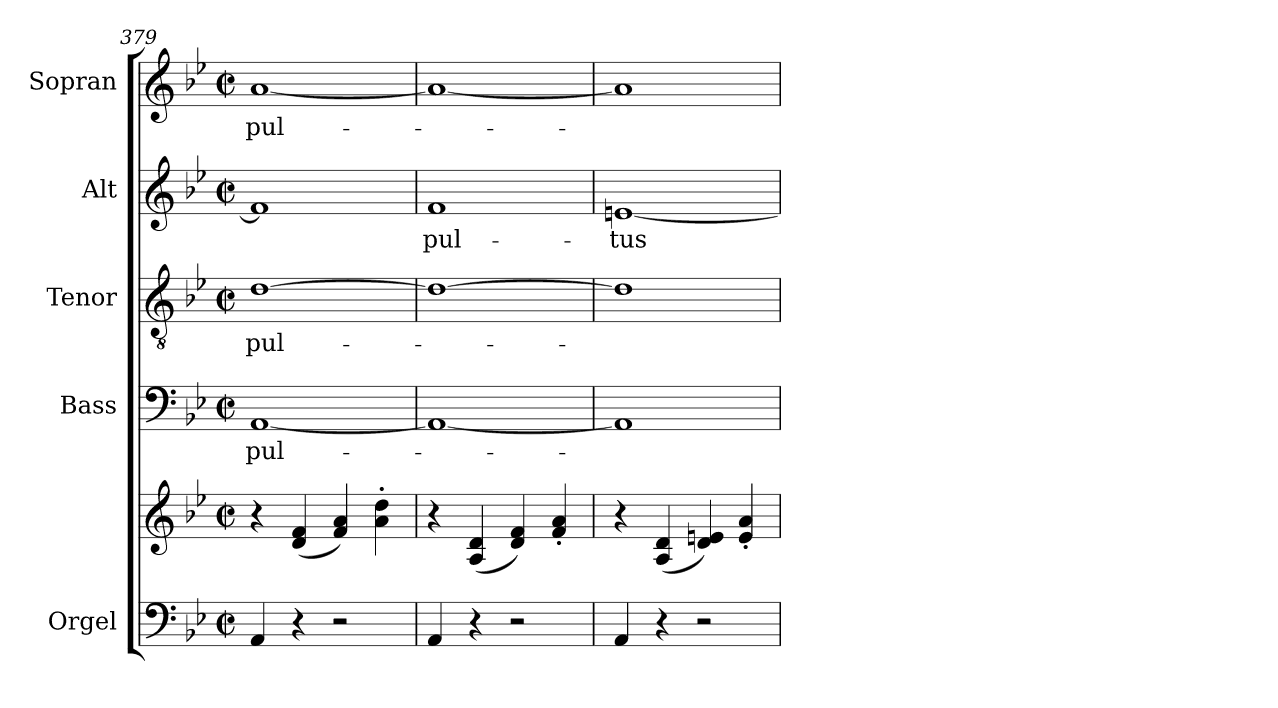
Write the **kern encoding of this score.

**kern	**kern	**kern	**text	**kern	**text	**kern	**text	**kern	**text
*part5	*part5	*part4	*part4	*part3	*part3	*part2	*part2	*part1	*part1
*staff6	*staff5	*staff4	*staff4	*staff3	*staff3	*staff2	*staff2	*staff1	*staff1
*I"Orgel	*	*I"Bass	*	*I"Tenor	*	*I"Alt	*	*I"Sopran	*
*I'Org.	*	*I'B.	*	*I'T.	*	*I'A.	*	*I'S.	*
*clefF4	*clefG2	*clefF4	*	*clefGv2	*	*clefG2	*	*clefG2	*
*k[b-e-]	*k[b-e-]	*k[b-e-]	*	*k[b-e-]	*	*k[b-e-]	*	*k[b-e-]	*
*B-:	*B-:	*B-:	*	*B-:	*	*B-:	*	*B-:	*
*M2/2	*M2/2	*M2/2	*	*M2/2	*	*M2/2	*	*M2/2	*
*met(c|)	*met(c|)	*met(c|)	*	*met(c|)	*	*met(c|)	*	*met(c|)	*
=379	=379	=379	=379	=379	=379	=379	=379	=379	=379
!	!	!	!LO:LY:b	!	!LO:LY:b	!	!	!	!LO:LY:b
4AA/	4r	[1AA	-pul-	[1d	-pul-	1f]	.	[1a	-pul-
4r	(<4d/ 4f/	.	.	.	.	.	.	.	.
2r	4f/ 4a/)	.	.	.	.	.	.	.	.
.	4a\'> 4dd\'>	.	.	.	.	.	.	.	.
=380	=380	=380	=380	=380	=380	=380	=380	=380	=380
!	!	!	!	!	!	!	!LO:LY:b	!	!
4AA/	4r	1AA_	.	1d_	.	1f	-pul-	1a_	.
4r	(<4A/ 4d/	.	.	.	.	.	.	.	.
2r	4d/ 4f/)	.	.	.	.	.	.	.	.
.	4f/'< 4a/'<	.	.	.	.	.	.	.	.
=381	=381	=381	=381	=381	=381	=381	=381	=381	=381
!	!	!	!	!	!	!	!LO:LY:b	!	!
4AA/	4r	1AA]	.	1d]	.	[1en	-tus	1a]	.
4r	(<4A/ 4d/	.	.	.	.	.	.	.	.
2r	4d/ 4en/)	.	.	.	.	.	.	.	.
.	4e/'< 4a/'<	.	.	.	.	.	.	.	.
=	=	=	=	=	=	=	=	=	=
*-	*-	*-	*-	*-	*-	*-	*-	*-	*-
